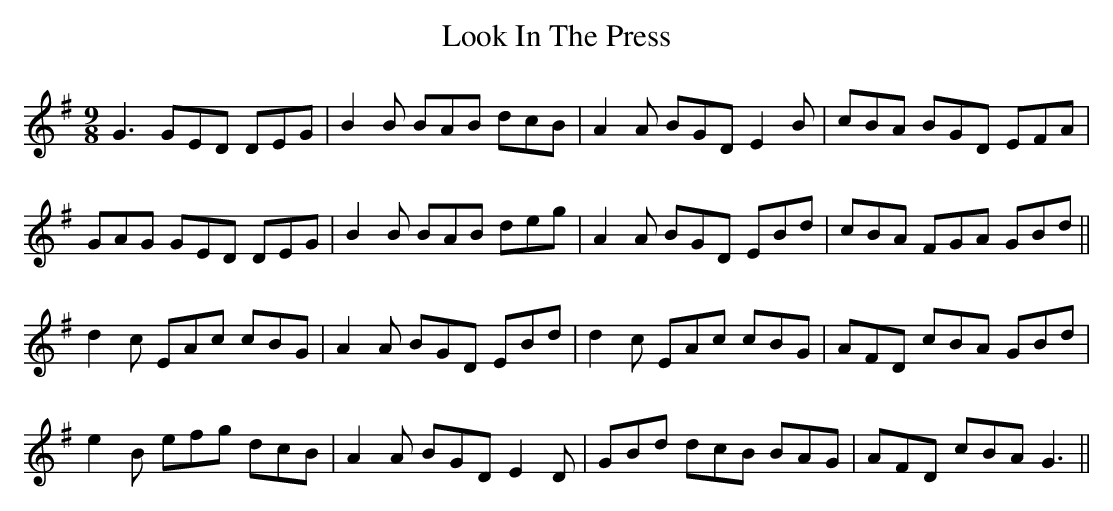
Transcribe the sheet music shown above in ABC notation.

X:1
T: Look In The Press
M: 9/8
L: 1/8
K: Gmaj
G3 GED DEG|B2B BAB dcB|A2A BGD E2B|cBA BGD EFA|
GAG GED DEG|B2B BAB deg|A2A BGD EBd|cBA FGA GBd||
d2c EAc cBG|A2A BGD EBd|d2c EAc cBG|AFD cBA GBd|
e2B efg dcB|A2A BGD E2D|GBd dcB BAG|AFD cBA G3||
